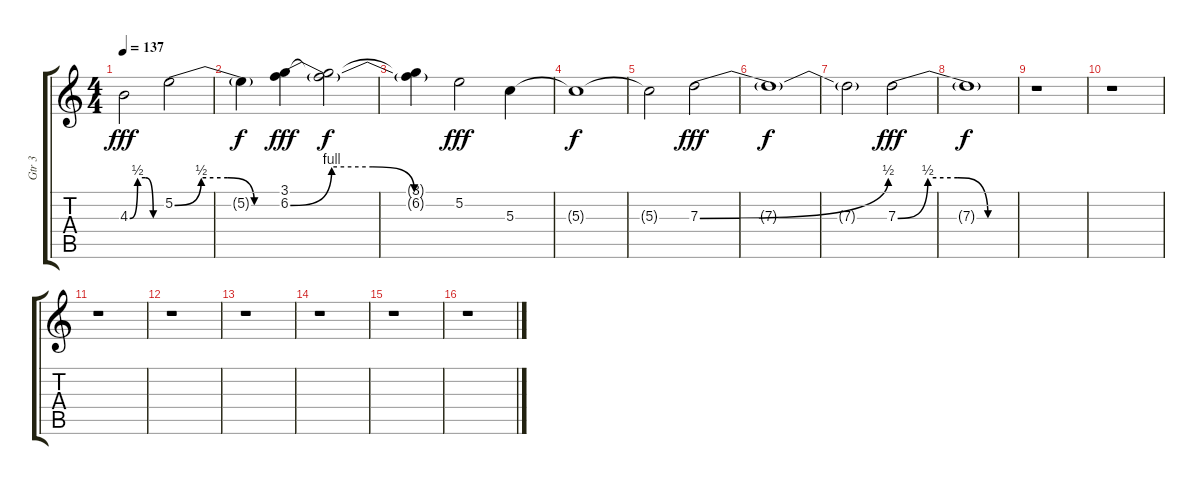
\track ("Gtr 3" "Gtr 3") {instrument overdrivenguitar}
\staff {score tabs}
\tuning (E4 B3 G3 D3 A2 E2) {hide}
\ts (4 4)
\tempo 137
\clef g2
\ks c
4.3{be (custom 0 0 15 2 30 2 45 0 60 0)}.2{dy fff} 5.2{be (custom 0 0 15 2 30 2 45 0 60 0)}.2 |
5.2{t}.4{dy f} (3.1 6.2{be (custom 0 0 15 4 30 4 45 0 60 0)}).4{dy fff} (3.1{t} 6.2{t}).2{dy f} |
(3.1{t} 6.2{t}).4 5.2.2{dy fff} 5.3.4 |
5.3{t}.1{dy f} |
5.3{t}.2 7.3{be (bend 0 0 60 2)}.2{dy fff} |
7.3{t}.1{dy f} |
7.3{t}.2 7.3{be (custom 0 0 15 2 30 2 45 0 60 0)}.2{dy fff} |
7.3{t}.1{dy f} |
r.1 |
r.1 |
r.1 |
r.1 |
r.1 |
r.1 |
r.1 |
r.1
